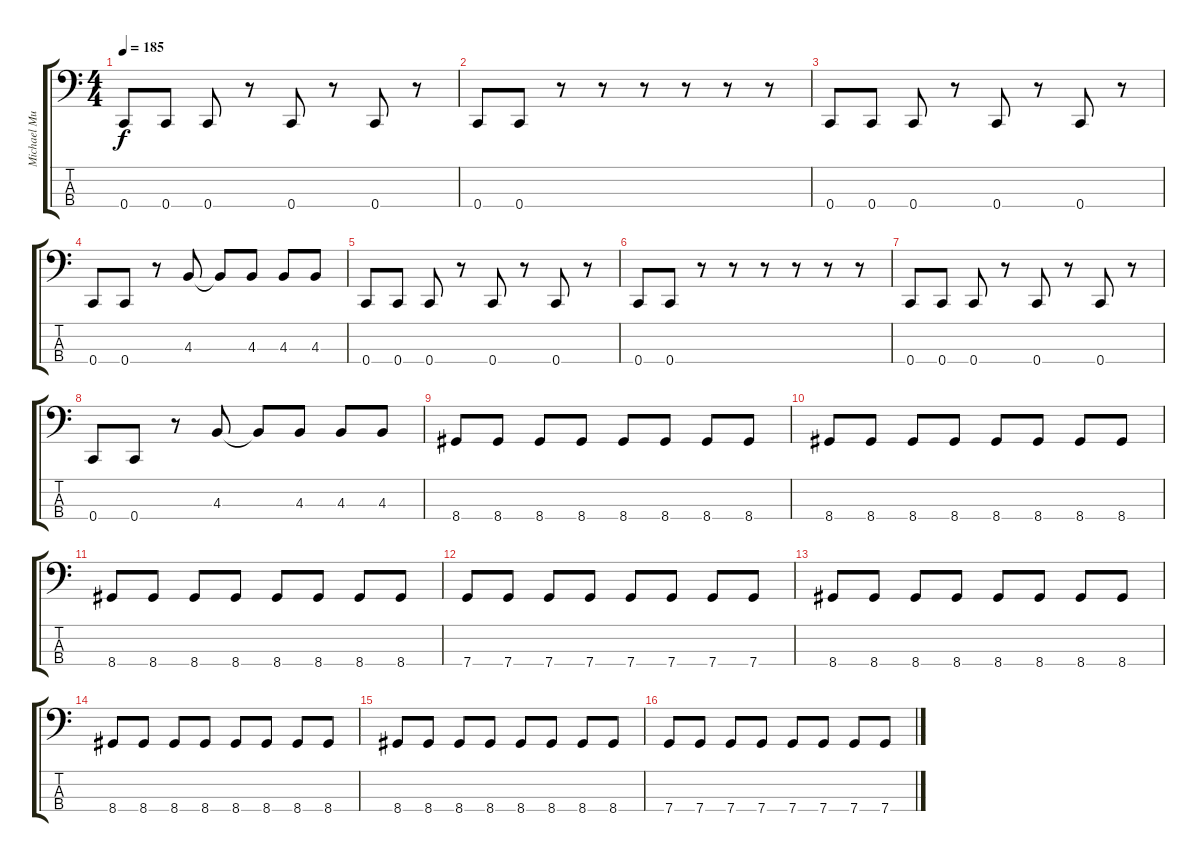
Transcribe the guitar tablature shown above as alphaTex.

\track ("Michael Murphy" "Michael Mu") {instrument electricbassfinger}
\staff {score tabs}
\tuning (F2 C2 G1 C1) {hide}
\ts (4 4)
\tempo 185
\clef f4
\ks c
0.4.8{dy f} 0.4.8 0.4.8 r.8 0.4.8 r.8 0.4.8 r.8 |
0.4.8 0.4.8 r.8 r.8 r.8 r.8 r.8 r.8 |
0.4.8 0.4.8 0.4.8 r.8 0.4.8 r.8 0.4.8 r.8 |
0.4.8 0.4.8 r.8 4.3.8 4.3{t}.8 4.3.8 4.3.8 4.3.8 |
0.4.8 0.4.8 0.4.8 r.8 0.4.8 r.8 0.4.8 r.8 |
0.4.8 0.4.8 r.8 r.8 r.8 r.8 r.8 r.8 |
0.4.8 0.4.8 0.4.8 r.8 0.4.8 r.8 0.4.8 r.8 |
0.4.8 0.4.8 r.8 4.3.8 4.3{t}.8 4.3.8 4.3.8 4.3.8 |
8.4.8 8.4.8 8.4.8 8.4.8 8.4.8 8.4.8 8.4.8 8.4.8 |
8.4.8 8.4.8 8.4.8 8.4.8 8.4.8 8.4.8 8.4.8 8.4.8 |
8.4.8 8.4.8 8.4.8 8.4.8 8.4.8 8.4.8 8.4.8 8.4.8 |
7.4.8 7.4.8 7.4.8 7.4.8 7.4.8 7.4.8 7.4.8 7.4.8 |
8.4.8 8.4.8 8.4.8 8.4.8 8.4.8 8.4.8 8.4.8 8.4.8 |
8.4.8 8.4.8 8.4.8 8.4.8 8.4.8 8.4.8 8.4.8 8.4.8 |
8.4.8 8.4.8 8.4.8 8.4.8 8.4.8 8.4.8 8.4.8 8.4.8 |
7.4.8 7.4.8 7.4.8 7.4.8 7.4.8 7.4.8 7.4.8 7.4.8
